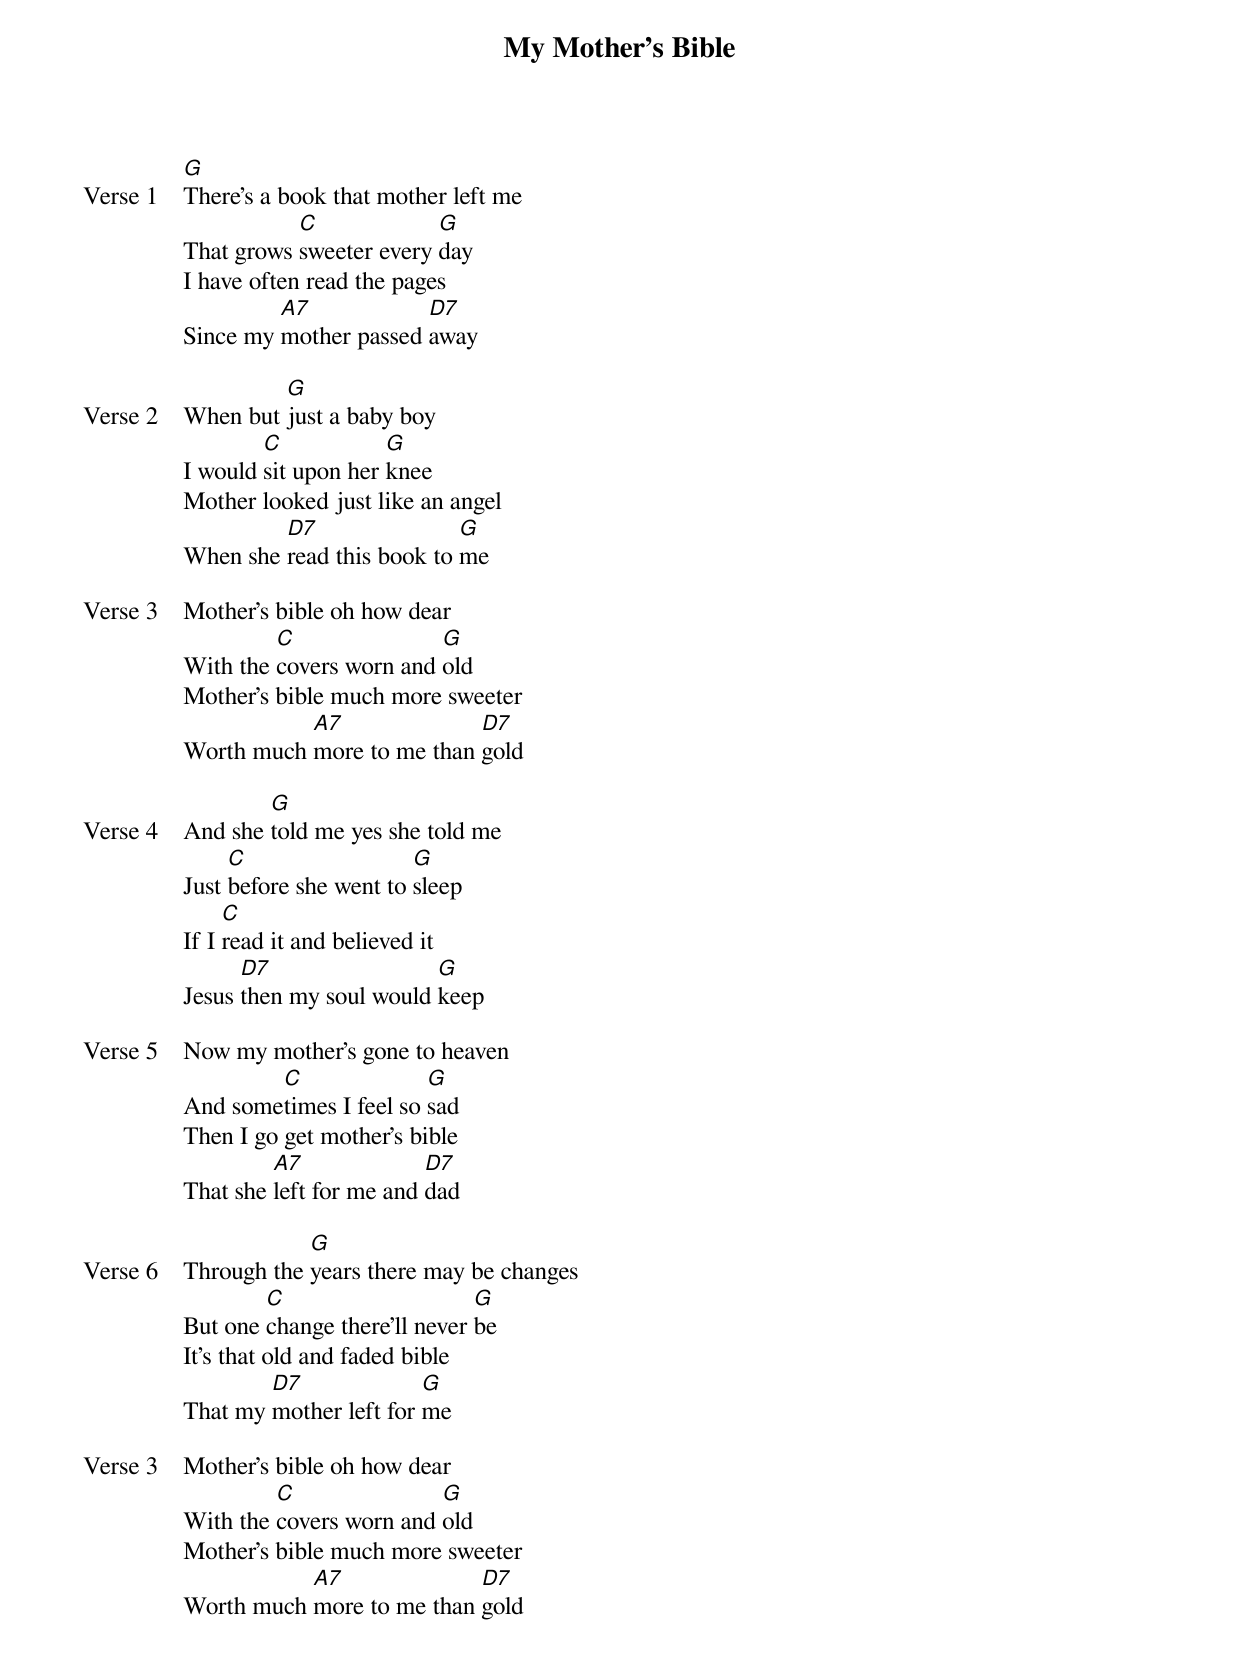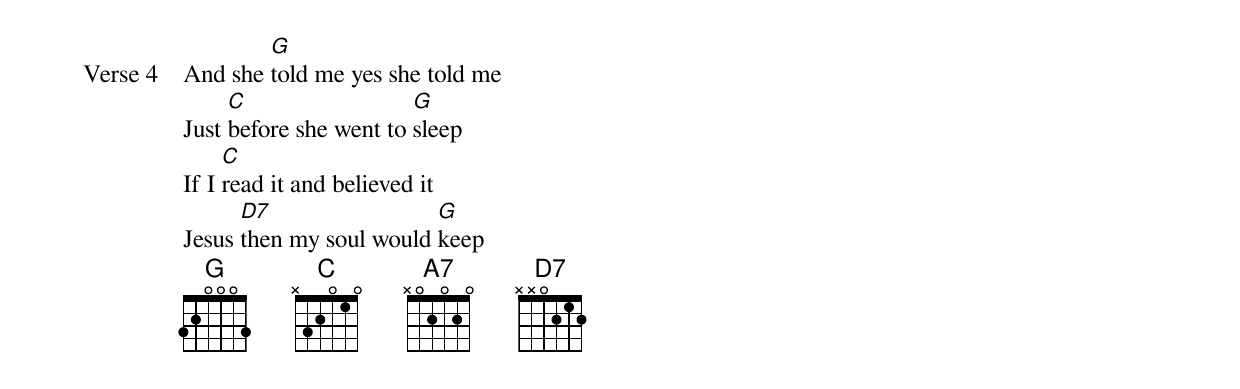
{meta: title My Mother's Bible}
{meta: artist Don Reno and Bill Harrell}
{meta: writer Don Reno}

{start_of_verse: Verse 1}
[G]There's a book that mother left me
That grows [C]sweeter every [G]day
I have often read the pages
Since my [A7]mother passed [D7]away
{end_of_verse}

{start_of_verse: Verse 2}
When but [G]just a baby boy
I would [C]sit upon her [G]knee
Mother looked just like an angel
When she [D7]read this book to [G]me
{end_of_verse}

{start_of_verse: Verse 3}
Mother's bible oh how dear
With the [C]covers worn and [G]old
Mother's bible much more sweeter
Worth much [A7]more to me than [D7]gold
{end_of_verse}

{start_of_verse: Verse 4}
And she [G]told me yes she told me
Just [C]before she went to [G]sleep
If I [C]read it and believed it
Jesus [D7]then my soul would [G]keep
{end_of_verse}

{start_of_verse: Verse 5}
Now my mother's gone to heaven
And some[C]times I feel so [G]sad
Then I go get mother's bible
That she [A7]left for me and [D7]dad
{end_of_verse}

{start_of_verse: Verse 6}
Through the [G]years there may be changes
But one [C]change there'll never [G]be
It's that old and faded bible
That my [D7]mother left for [G]me
{end_of_verse}

{start_of_verse: Verse 3}
Mother's bible oh how dear
With the [C]covers worn and [G]old
Mother's bible much more sweeter
Worth much [A7]more to me than [D7]gold
{end_of_verse}

{start_of_verse: Verse 4}
And she [G]told me yes she told me
Just [C]before she went to [G]sleep
If I [C]read it and believed it
Jesus [D7]then my soul would [G]keep
{end_of_verse}
